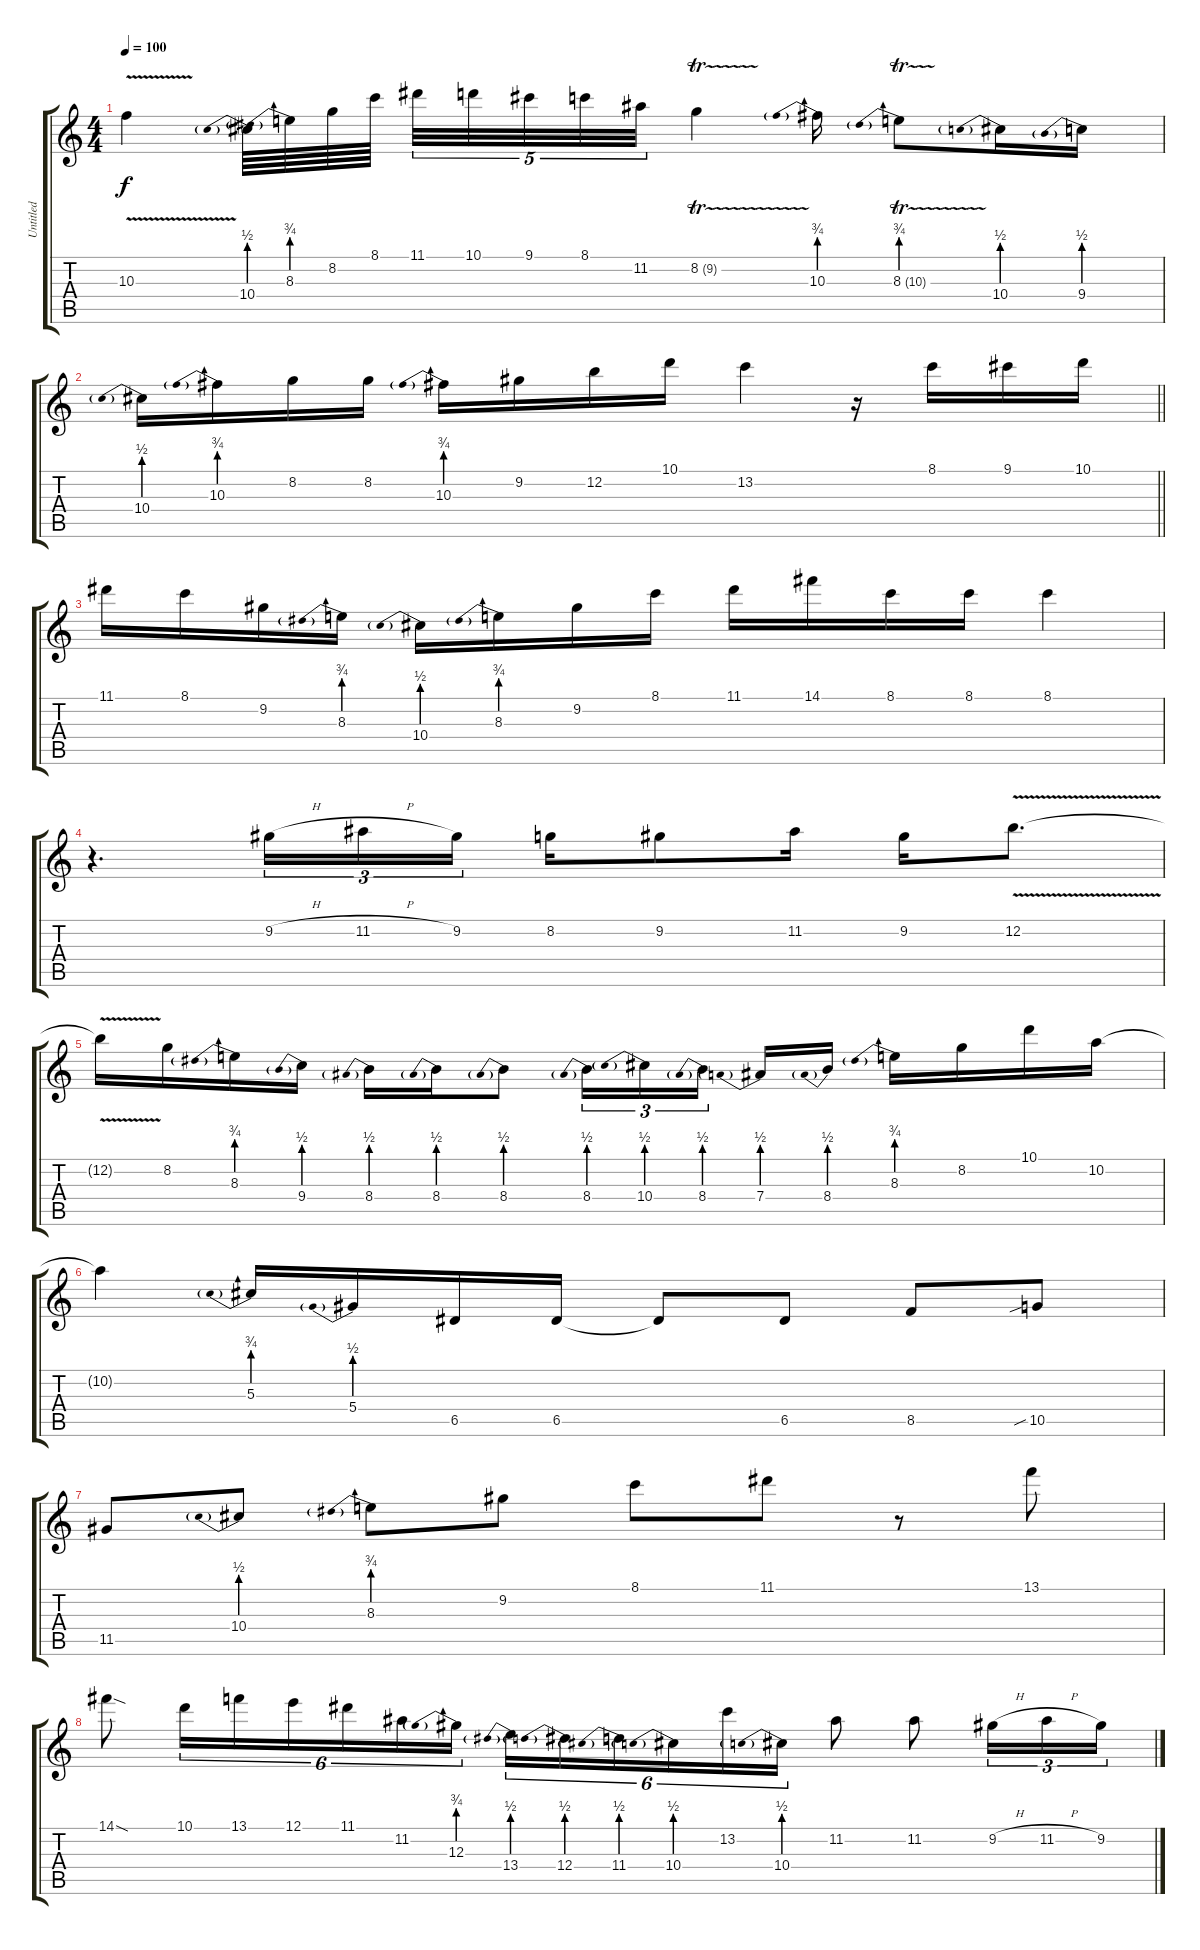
\track ("Untitled" "Untitled") {instrument acousticguitarsteel}
\staff {score tabs}
\tuning (E4 B3 G3 D3 A2 E2) {hide}
\ts (4 4)
\tempo 100
\clef g2
\ks c
10.3{v t}.4{dy f} 10.4{be (prebend 0 2 60 2)}.64 8.3{be (prebend 0 3 60 3)}.64 8.2.64 8.1.64{beam splitsecondary} 11.1.32{tu (5 4)} 10.1.32{tu (5 4)} 9.1.32{tu (5 4)} 8.1.32{tu (5 4)} 11.2.32{tu (5 4)} 8.2{tr (9 32)}.4 10.3{be (prebend 0 3 60 3)}.16 8.3{be (prebend 0 3 60 3) tr (10 32)}.8 10.4{be (prebend 0 2 60 2)}.16 9.4{be (prebend 0 2 60 2)}.16 |
\barLineRight lightlight
10.4{be (prebend 0 2 60 2)}.16 10.3{be (prebend 0 3 60 3)}.16 8.2.16 8.2.16 10.3{be (prebend 0 3 60 3)}.16 9.2.16 12.2.16 10.1.16 13.2.4 r.16 8.1.16 9.1.16 10.1.16 |
11.1.16 8.1.16 9.2.16 8.3{be (prebend 0 3 60 3)}.16 10.4{be (prebend 0 2 60 2)}.16 8.3{be (prebend 0 3 60 3)}.16 9.2.16 8.1.16 11.1.16 14.1.16 8.1.16 8.1.16 8.1.4 |
r.4{d} 9.2{h}.16{tu (3 2)} 11.2{h}.16{tu (3 2)} 9.2.16{tu (3 2)} 8.2.16 9.2.8 11.2.16 9.2.16 12.2{v}.8{d} |
12.2{t}.16 8.2.16 8.3{be (prebend 0 3 60 3)}.16 9.4{be (prebend 0 2 60 2)}.16 8.4{be (prebend 0 2 60 2)}.16 8.4{be (prebend 0 2 60 2)}.16 8.4{be (prebend 0 2 60 2)}.8 8.4{be (prebend 0 2 60 2)}.16{tu (3 2)} 10.4{be (prebend 0 2 60 2)}.16{tu (3 2)} 8.4{be (prebend 0 2 60 2)}.16{tu (3 2) beam splitsecondary} 7.4{be (prebend 0 2 60 2)}.16 8.4{be (prebend 0 2 60 2)}.16 8.3{be (prebend 0 3 60 3)}.16 8.2.16 10.1.16 10.2.16 |
10.2{t}.4 5.3{be (prebend 0 3 60 3)}.16 5.4{be (prebend 0 2 60 2)}.16 6.5.16 6.5.16 6.5{t}.8 6.5.8 8.5.8 10.5{sib}.8 |
11.5.8 10.4{be (prebend 0 2 60 2)}.8 8.3{be (prebend 0 3 60 3)}.8 9.2.8 8.1.8 11.1.8 r.8 13.1.8 |
14.1{sod}.8 10.1.16{tu (6 4)} 13.1.16{tu (6 4)} 12.1.16{tu (6 4)} 11.1.16{tu (6 4)} 11.2.16{tu (6 4)} 12.3{be (prebend 0 3 60 3)}.16{tu (6 4) beam splitsecondary} 13.4{be (prebend 0 2 60 2)}.16{tu (6 4)} 12.4{be (prebend 0 2 60 2)}.16{tu (6 4)} 11.4{be (prebend 0 2 60 2)}.16{tu (6 4)} 10.4{be (prebend 0 2 60 2)}.16{tu (6 4)} 13.2.16{tu (6 4)} 10.4{be (prebend 0 2 60 2)}.16{tu (6 4)} 11.2.8 11.2.8 9.2{h}.16{tu (3 2)} 11.2{h}.16{tu (3 2)} 9.2.16{tu (3 2)}
